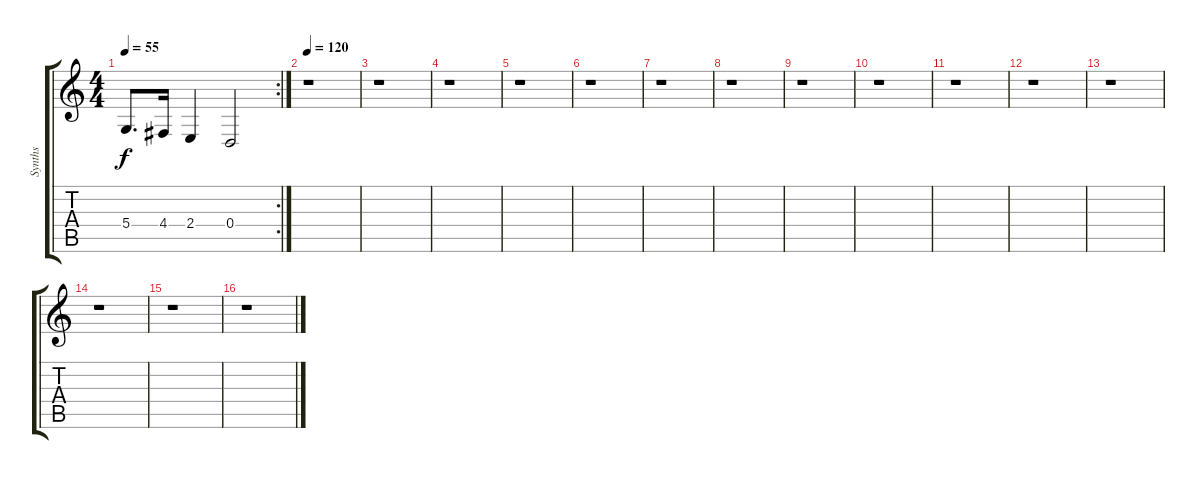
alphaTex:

\track ("Synths" "Synths") {instrument synthstrings1}
\staff {score tabs}
\tuning (E4 B3 G3 D3 A2 E2) {hide}
\rc 2
\ts (4 4)
\tempo 55
\clef g2
\ks c
5.4.8{d dy f} 4.4.16 2.4.4 0.4.2 |
\tempo 120
r.1 |
r.1 |
r.1 |
r.1 |
r.1 |
r.1 |
r.1 |
r.1 |
r.1 |
r.1 |
r.1 |
r.1 |
r.1 |
r.1 |
r.1
